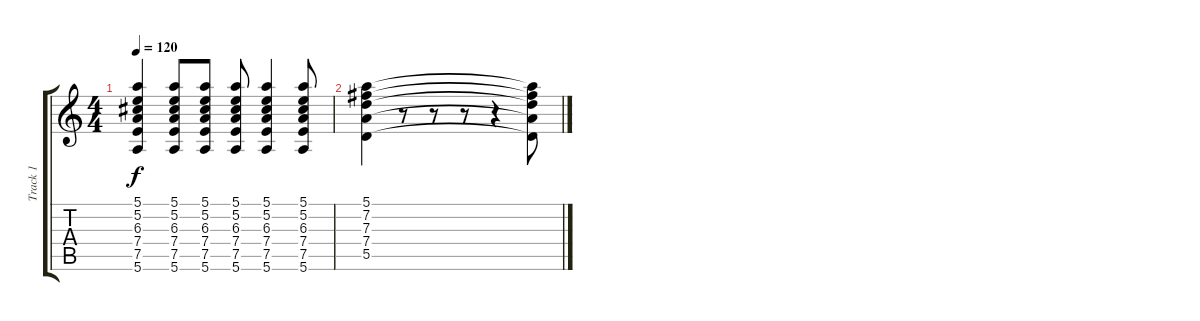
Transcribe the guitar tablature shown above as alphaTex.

\track ("Track 1" "Track 1") {instrument acousticguitarsteel}
\staff {score tabs}
\tuning (E4 B3 G3 D3 A2 E2) {hide}
\ts (4 4)
\tempo 120
\clef g2
\ks c
(5.1 5.2 6.3 7.4 7.5 5.6).4{dy f} (5.1 5.2 6.3 7.4 7.5 5.6).8 (5.1 5.2 6.3 7.4 7.5 5.6).8 (5.1 5.2 6.3 7.4 7.5 5.6).8 (5.1 5.2 6.3 7.4 7.5 5.6).4 (5.1 5.2 6.3 7.4 7.5 5.6).8 |
(5.1 7.2 7.3 7.4 5.5).4 r.8 r.8 r.8 r.4 (5.1{t} 7.2{t} 7.3{t} 7.4{t} 5.5{t}).8
